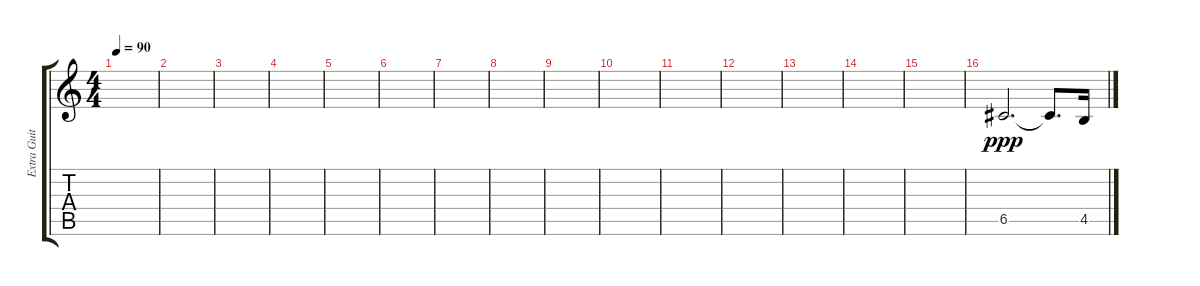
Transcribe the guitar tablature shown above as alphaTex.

\track ("Extra Guitar" "Extra Guit") {instrument distortionguitar}
\staff {score tabs}
\tuning (D4 A3 F3 C3 G2 D2) {hide}
\ts (4 4)
\tempo 90
\clef g2
\ks c
|
|
|
|
|
|
|
|
|
|
|
|
|
|
|
6.5.2{d dy ppp} 6.5{t}.8{d} 4.5.16
